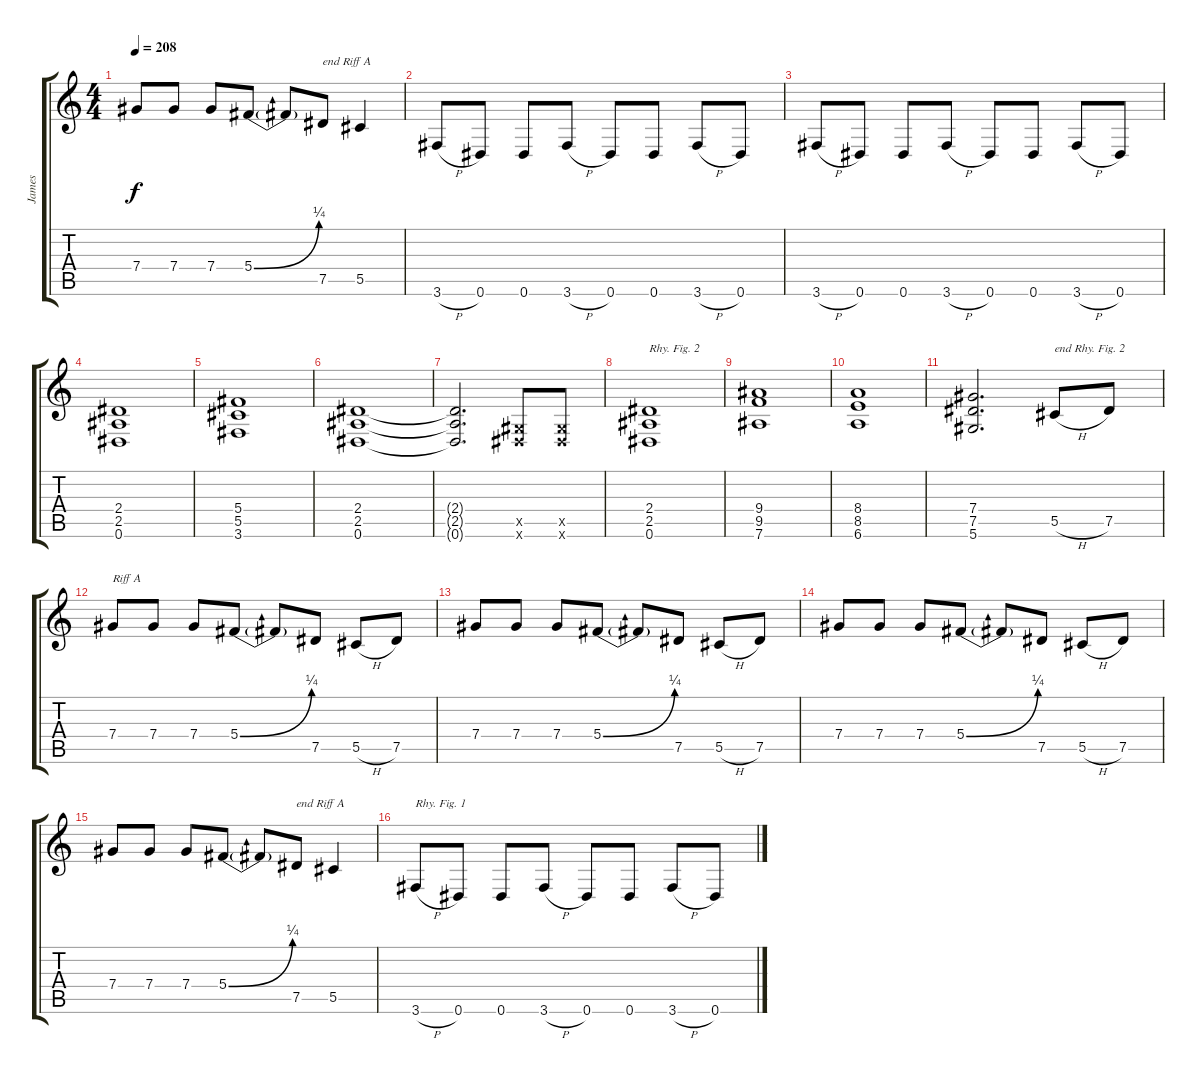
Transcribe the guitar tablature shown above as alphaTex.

\track ("James" "James") {instrument distortionguitar}
\staff {score tabs}
\tuning (Eb4 Bb3 Gb3 Db3 Ab2 Eb2) {hide}
\ts (4 4)
\tempo 208
\clef g2
\ks c
7.4.8{dy f} 7.4.8 7.4.8 5.4{be (bend 0 0 60 1)}.8 5.4{t}.8 7.5.8{txt "end Riff A"} 5.5.4 |
3.6{h}.8 0.6.8 0.6.8 3.6{h}.8 0.6.8 0.6.8 3.6{h}.8 0.6.8 |
3.6{h}.8 0.6.8 0.6.8 3.6{h}.8 0.6.8 0.6.8 3.6{h}.8 0.6.8 |
(2.4 2.5 0.6).1 |
(5.4 5.5 3.6).1 |
(2.4 2.5 0.6).1 |
(2.4{t} 2.5{t} 0.6{t}).2{d} (0.5{x} 0.6{x}).8 (0.5{x} 0.6{x}).8 |
(2.4 2.5 0.6).1{txt "Rhy. Fig. 2"} |
(9.4 9.5 7.6).1 |
(8.4 8.5 6.6).1 |
(7.4 7.5 5.6).2{d} 5.5{h}.8{txt "end Rhy. Fig. 2"} 7.5.8 |
7.4.8{txt "Riff A"} 7.4.8 7.4.8 5.4{be (bend 0 0 60 1)}.8 5.4{t}.8 7.5.8 5.5{h}.8 7.5.8 |
7.4.8 7.4.8 7.4.8 5.4{be (bend 0 0 60 1)}.8 5.4{t}.8 7.5.8 5.5{h}.8 7.5.8 |
7.4.8 7.4.8 7.4.8 5.4{be (bend 0 0 60 1)}.8 5.4{t}.8 7.5.8 5.5{h}.8 7.5.8 |
7.4.8 7.4.8 7.4.8 5.4{be (bend 0 0 60 1)}.8 5.4{t}.8 7.5.8{txt "end Riff A"} 5.5.4 |
3.6{h}.8{txt "Rhy. Fig. 1"} 0.6.8 0.6.8 3.6{h}.8 0.6.8 0.6.8 3.6{h}.8 0.6.8
